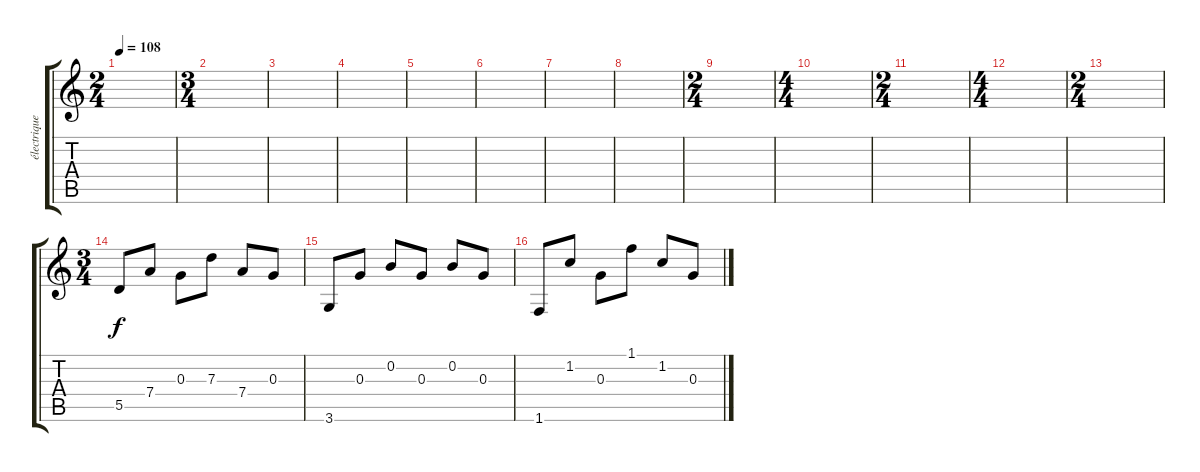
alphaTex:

\track ("électrique 2" "électrique") {instrument electricguitarjazz}
\staff {score tabs}
\tuning (E4 B3 G3 D3 A2 E2) {hide}
\ts (2 4)
\tempo 108
\clef g2
\ks c
|
\ts (3 4)
|
|
|
|
|
|
|
\ts (2 4)
|
\ts (4 4)
|
\ts (2 4)
|
\ts (4 4)
|
\ts (2 4)
|
\ts (3 4)
5.5.8 7.4.8 0.3.8 7.3.8 7.4.8 0.3.8 |
3.6.8 0.3.8 0.2.8 0.3.8 0.2.8 0.3.8 |
1.6.8 1.2.8 0.3.8 1.1.8 1.2.8 0.3.8
